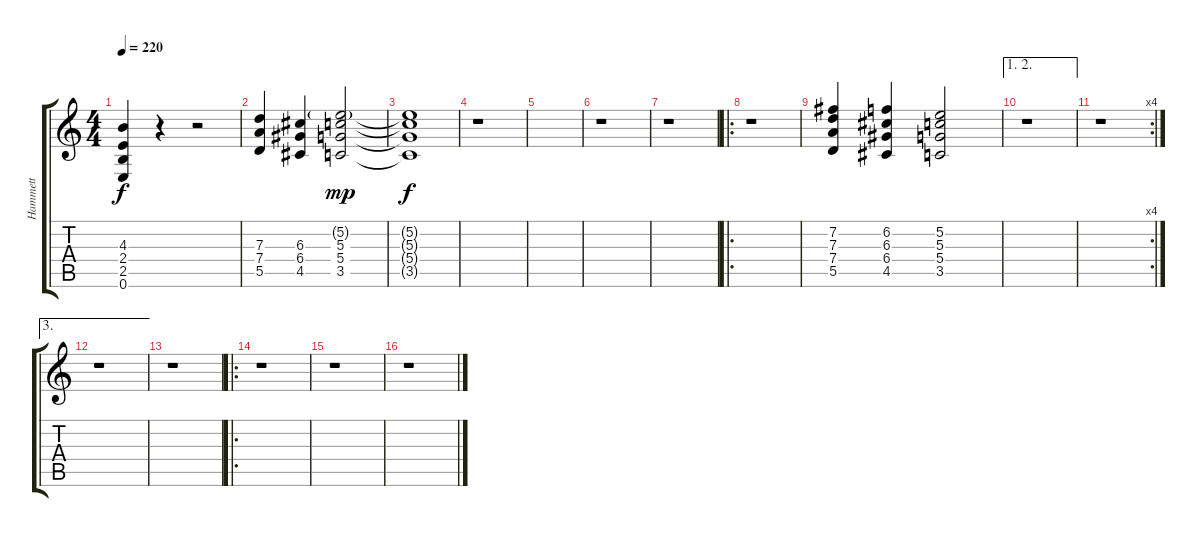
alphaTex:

\track ("Hammett" "Hammett") {instrument distortionguitar}
\staff {score tabs}
\tuning (E4 B3 G3 D3 A2 E2) {hide}
\ts (4 4)
\tempo 220
\clef g2
\ks c
(4.3 2.4 2.5 0.6).4{dy f instrument distortionguitar} r.4 r.2 |
(7.3 7.4 5.5).4 (6.3 6.4 4.5).4 (5.2{g} 5.3 5.4 3.5).2{dy mp} |
(5.2{t} 5.3{t} 5.4{t} 3.5{t}).1{dy f} |
r.1 |
|
r.1 |
r.1 |
\ro
r.1 |
(7.2 7.3 7.4 5.5).4 (6.2 6.3 6.4 4.5).4 (5.2 5.3 5.4 3.5).2 |
\ae (1 2)
r.1 |
\rc 4
r.1 |
\ae 3
r.1 |
r.1 |
\ro
r.1 |
r.1 |
r.1
